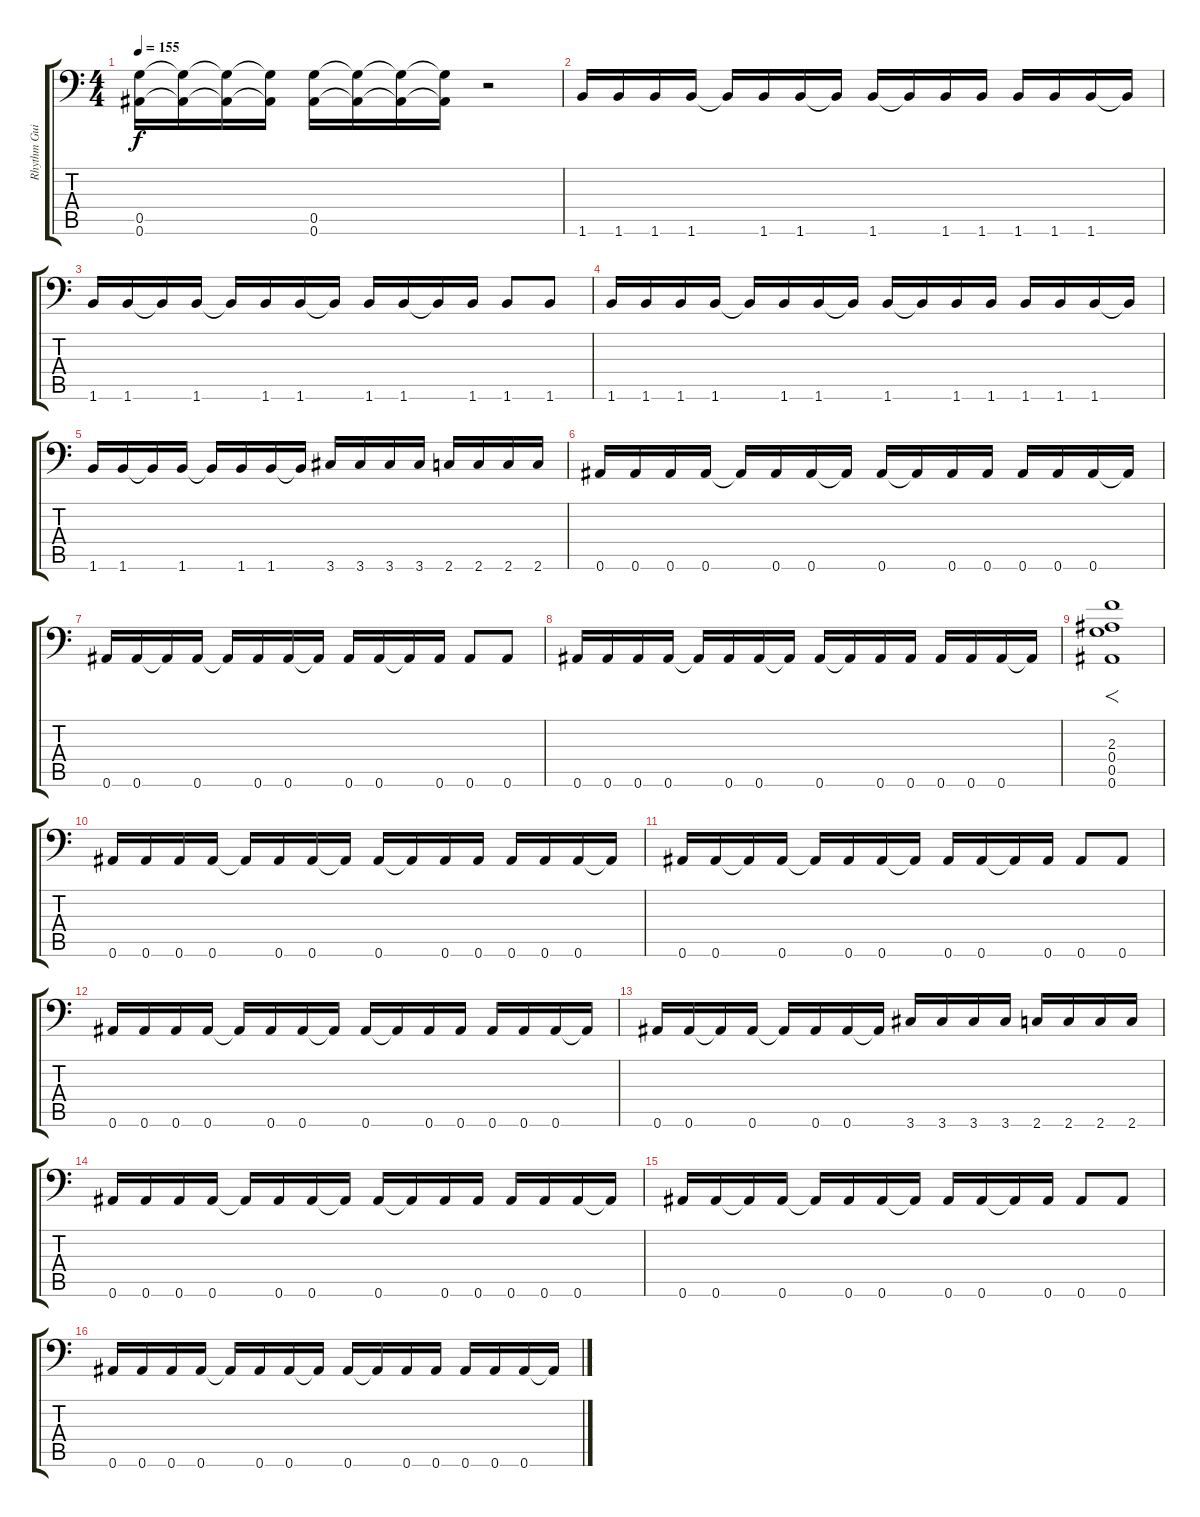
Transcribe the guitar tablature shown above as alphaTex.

\track ("Rhythm Guitar" "Rhythm Gui") {instrument distortionguitar}
\staff {score tabs}
\tuning (C4 G3 Eb3 Bb2 G2 Bb1) {hide}
\ts (4 4)
\tempo 155
\clef f4
\ks c
(0.5 0.6).16{dy f} (0.5{t} 0.6{t}).16 (0.5{t} 0.6{t}).16 (0.5{t} 0.6{t}).16 (0.5 0.6).16 (0.5{t} 0.6{t}).16 (0.5{t} 0.6{t}).16 (0.5{t} 0.6{t}).16 r.2 |
1.6.16 1.6.16 1.6.16 1.6.16 1.6{t}.16 1.6.16 1.6.16 1.6{t}.16 1.6.16 1.6{t}.16 1.6.16 1.6.16 1.6.16 1.6.16 1.6.16 1.6{t}.16 |
1.6.16 1.6.16 1.6{t}.16 1.6.16 1.6{t}.16 1.6.16 1.6.16 1.6{t}.16 1.6.16 1.6.16 1.6{t}.16 1.6.16 1.6.8 1.6.8 |
1.6.16 1.6.16 1.6.16 1.6.16 1.6{t}.16 1.6.16 1.6.16 1.6{t}.16 1.6.16 1.6{t}.16 1.6.16 1.6.16 1.6.16 1.6.16 1.6.16 1.6{t}.16 |
1.6.16 1.6.16 1.6{t}.16 1.6.16 1.6{t}.16 1.6.16 1.6.16 1.6{t}.16 3.6.16 3.6.16 3.6.16 3.6.16 2.6.16 2.6.16 2.6.16 2.6.16 |
0.6.16 0.6.16 0.6.16 0.6.16 0.6{t}.16 0.6.16 0.6.16 0.6{t}.16 0.6.16 0.6{t}.16 0.6.16 0.6.16 0.6.16 0.6.16 0.6.16 0.6{t}.16 |
0.6.16 0.6.16 0.6{t}.16 0.6.16 0.6{t}.16 0.6.16 0.6.16 0.6{t}.16 0.6.16 0.6.16 0.6{t}.16 0.6.16 0.6.8 0.6.8 |
0.6.16 0.6.16 0.6.16 0.6.16 0.6{t}.16 0.6.16 0.6.16 0.6{t}.16 0.6.16 0.6{t}.16 0.6.16 0.6.16 0.6.16 0.6.16 0.6.16 0.6{t}.16 |
(2.3 0.4 0.5 0.6).1{f} |
0.6.16 0.6.16 0.6.16 0.6.16 0.6{t}.16 0.6.16 0.6.16 0.6{t}.16 0.6.16 0.6{t}.16 0.6.16 0.6.16 0.6.16 0.6.16 0.6.16 0.6{t}.16 |
0.6.16 0.6.16 0.6{t}.16 0.6.16 0.6{t}.16 0.6.16 0.6.16 0.6{t}.16 0.6.16 0.6.16 0.6{t}.16 0.6.16 0.6.8 0.6.8 |
0.6.16 0.6.16 0.6.16 0.6.16 0.6{t}.16 0.6.16 0.6.16 0.6{t}.16 0.6.16 0.6{t}.16 0.6.16 0.6.16 0.6.16 0.6.16 0.6.16 0.6{t}.16 |
0.6.16 0.6.16 0.6{t}.16 0.6.16 0.6{t}.16 0.6.16 0.6.16 0.6{t}.16 3.6.16 3.6.16 3.6.16 3.6.16 2.6.16 2.6.16 2.6.16 2.6.16 |
0.6.16 0.6.16 0.6.16 0.6.16 0.6{t}.16 0.6.16 0.6.16 0.6{t}.16 0.6.16 0.6{t}.16 0.6.16 0.6.16 0.6.16 0.6.16 0.6.16 0.6{t}.16 |
0.6.16 0.6.16 0.6{t}.16 0.6.16 0.6{t}.16 0.6.16 0.6.16 0.6{t}.16 0.6.16 0.6.16 0.6{t}.16 0.6.16 0.6.8 0.6.8 |
0.6.16 0.6.16 0.6.16 0.6.16 0.6{t}.16 0.6.16 0.6.16 0.6{t}.16 0.6.16 0.6{t}.16 0.6.16 0.6.16 0.6.16 0.6.16 0.6.16 0.6{t}.16
